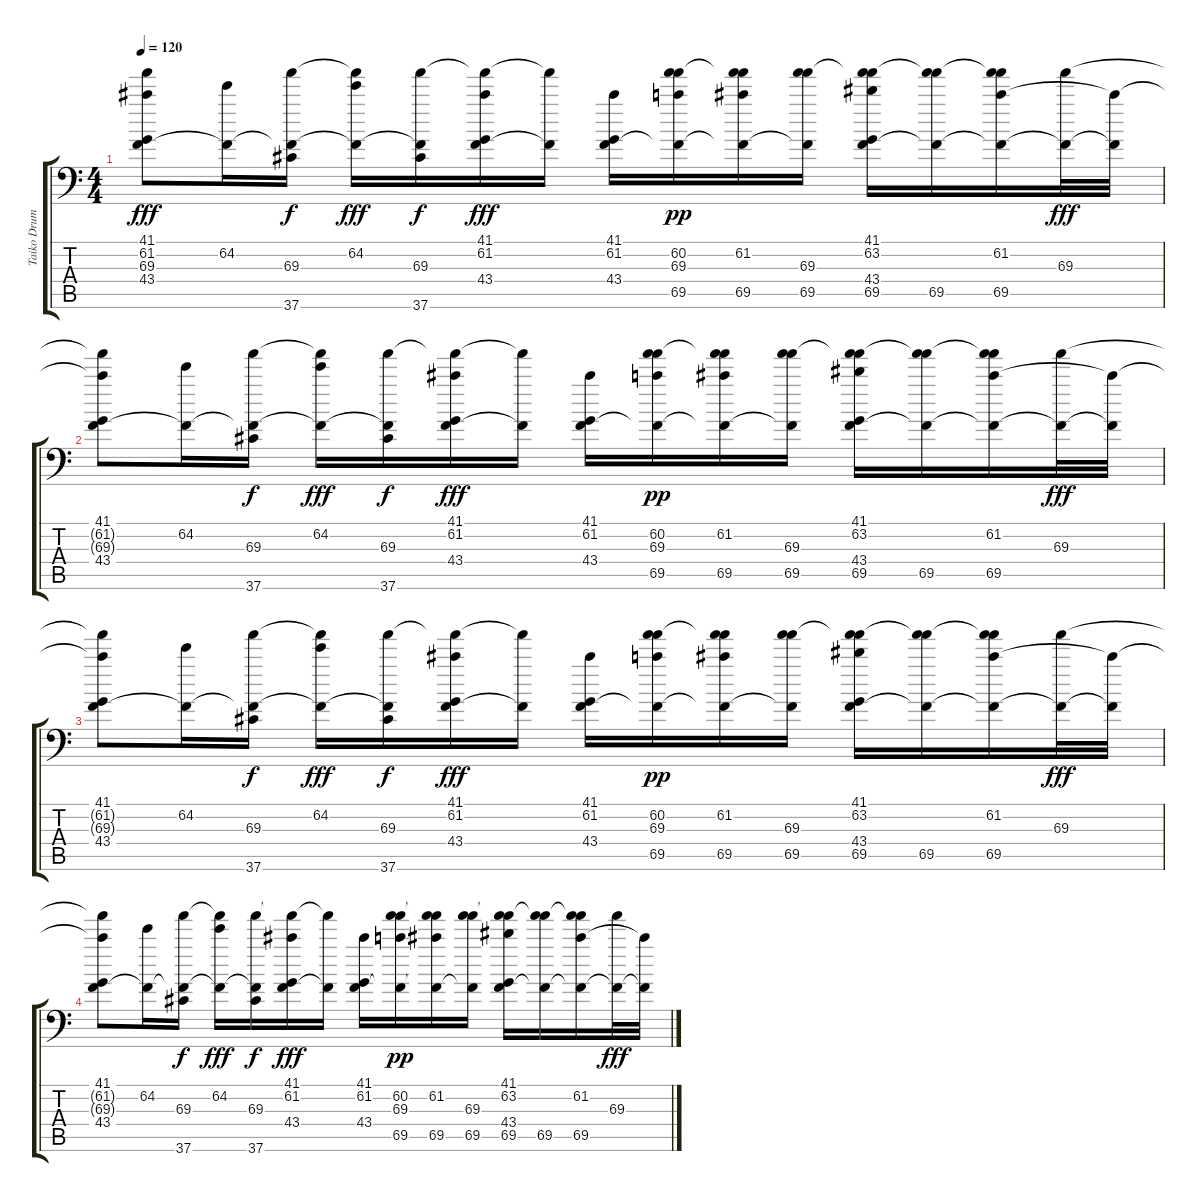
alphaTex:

\track ("Taiko Drum/Shaky Thingy/Bongo" "Taiko Drum") {instrument acousticgrandpiano}
\staff {score tabs}
\tuning (C-1 C-1 C-1 C-1 C-1 C-1) {hide}
\ts (4 4)
\tempo 120
\clef f4
\ks c
(41.1 61.2{t} 69.3{t} 43.4).8{dy fff} (41.1{t} 64.2).16 (41.1{t} 69.3 37.6).16{dy f} (41.1{t} 64.2 69.3{t}).16{dy fff} (41.1{t} 69.3 37.6).16{dy f} (41.1 61.2 69.3{t} 43.4).16{dy fff} (41.1{t} 69.3{t}).16 (41.1 61.2 43.4).16 (41.1{t} 60.2 69.3 69.5).16{dy pp} (41.1{t} 61.2 69.3{t} 69.5).16 (41.1{t} 69.3 69.5).16 (41.1 63.2 69.3{t} 43.4 69.5).16 (41.1{t} 69.3{t} 69.5).16 (41.1{t} 61.2 69.3{t} 69.5).16 (41.1{t} 69.3).32{dy fff} (41.1{t} 61.2{t}).32 |
(41.1 61.2{t} 69.3{t} 43.4).8 (41.1{t} 64.2).16 (41.1{t} 69.3 37.6).16{dy f} (41.1{t} 64.2 69.3{t}).16{dy fff} (41.1{t} 69.3 37.6).16{dy f} (41.1 61.2 69.3{t} 43.4).16{dy fff} (41.1{t} 69.3{t}).16 (41.1 61.2 43.4).16 (41.1{t} 60.2 69.3 69.5).16{dy pp} (41.1{t} 61.2 69.3{t} 69.5).16 (41.1{t} 69.3 69.5).16 (41.1 63.2 69.3{t} 43.4 69.5).16 (41.1{t} 69.3{t} 69.5).16 (41.1{t} 61.2 69.3{t} 69.5).16 (41.1{t} 69.3).32{dy fff} (41.1{t} 61.2{t}).32 |
(41.1 61.2{t} 69.3{t} 43.4).8 (41.1{t} 64.2).16 (41.1{t} 69.3 37.6).16{dy f} (41.1{t} 64.2 69.3{t}).16{dy fff} (41.1{t} 69.3 37.6).16{dy f} (41.1 61.2 69.3{t} 43.4).16{dy fff} (41.1{t} 69.3{t}).16 (41.1 61.2 43.4).16 (41.1{t} 60.2 69.3 69.5).16{dy pp} (41.1{t} 61.2 69.3{t} 69.5).16 (41.1{t} 69.3 69.5).16 (41.1 63.2 69.3{t} 43.4 69.5).16 (41.1{t} 69.3{t} 69.5).16 (41.1{t} 61.2 69.3{t} 69.5).16 (41.1{t} 69.3).32{dy fff} (41.1{t} 61.2{t}).32 |
(41.1 61.2{t} 69.3{t} 43.4).8 (41.1{t} 64.2).16 (41.1{t} 69.3 37.6).16{dy f} (41.1{t} 64.2 69.3{t}).16{dy fff} (41.1{t} 69.3 37.6).16{dy f} (41.1 61.2 69.3{t} 43.4).16{dy fff} (41.1{t} 69.3{t}).16 (41.1 61.2 43.4).16 (41.1{t} 60.2 69.3 69.5).16{dy pp} (41.1{t} 61.2 69.3{t} 69.5).16 (41.1{t} 69.3 69.5).16 (41.1 63.2 69.3{t} 43.4 69.5).16 (41.1{t} 69.3{t} 69.5).16 (41.1{t} 61.2 69.3{t} 69.5).16 (41.1{t} 69.3).32{dy fff} (41.1{t} 61.2{t}).32
